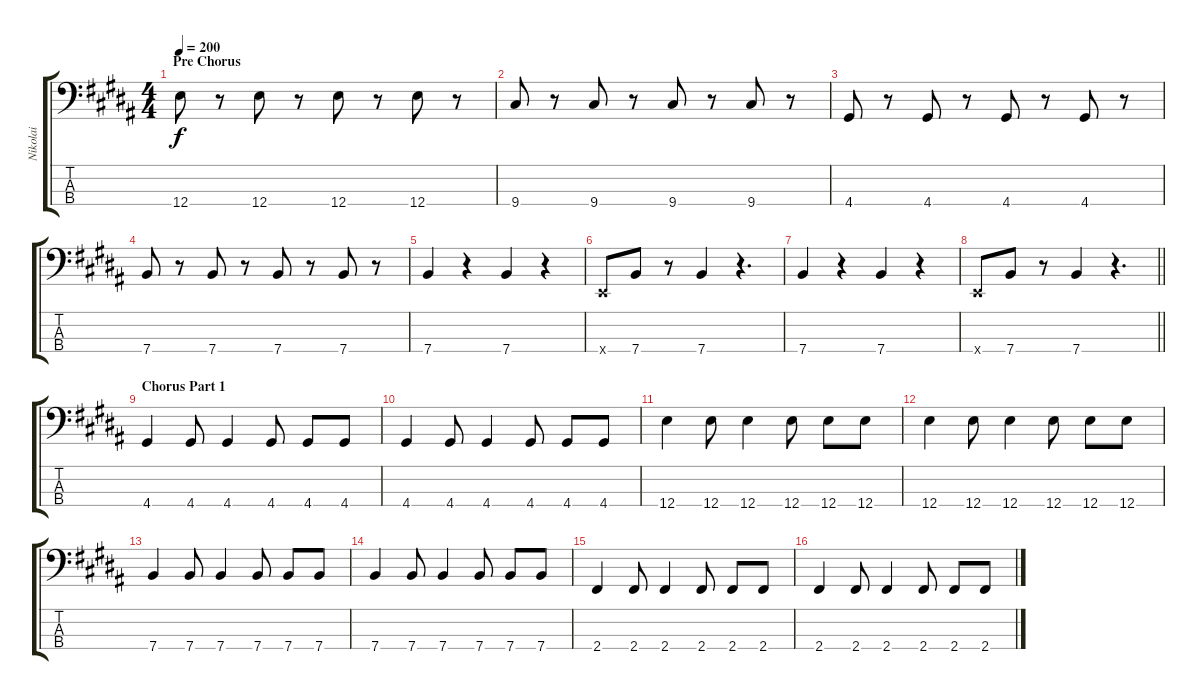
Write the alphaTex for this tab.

\track ("Nikolai" "Nikolai") {instrument electricbassfinger}
\staff {score tabs}
\tuning (G2 D2 A1 E1) {hide}
\ts (4 4)
\section ("" "Pre Chorus")
\tempo 200
\clef f4
\ks b
12.4.8{dy f} r.8 12.4.8 r.8 12.4.8 r.8 12.4.8 r.8 |
9.4.8 r.8 9.4.8 r.8 9.4.8 r.8 9.4.8 r.8 |
4.4.8 r.8 4.4.8 r.8 4.4.8 r.8 4.4.8 r.8 |
7.4.8 r.8 7.4.8 r.8 7.4.8 r.8 7.4.8 r.8 |
7.4.4 r.4 7.4.4 r.4 |
0.4{x}.8 7.4.8 r.8 7.4.4 r.4{d} |
7.4.4 r.4 7.4.4 r.4 |
\barLineRight lightlight
0.4{x}.8 7.4.8 r.8 7.4.4 r.4{d} |
\section ("" "Chorus Part 1")
4.4.4 4.4.8 4.4.4 4.4.8 4.4.8 4.4.8 |
4.4.4 4.4.8 4.4.4 4.4.8 4.4.8 4.4.8 |
12.4.4 12.4.8 12.4.4 12.4.8 12.4.8 12.4.8 |
12.4.4 12.4.8 12.4.4 12.4.8 12.4.8 12.4.8 |
7.4.4 7.4.8 7.4.4 7.4.8 7.4.8 7.4.8 |
7.4.4 7.4.8 7.4.4 7.4.8 7.4.8 7.4.8 |
2.4.4 2.4.8 2.4.4 2.4.8 2.4.8 2.4.8 |
2.4.4 2.4.8 2.4.4 2.4.8 2.4.8 2.4.8
